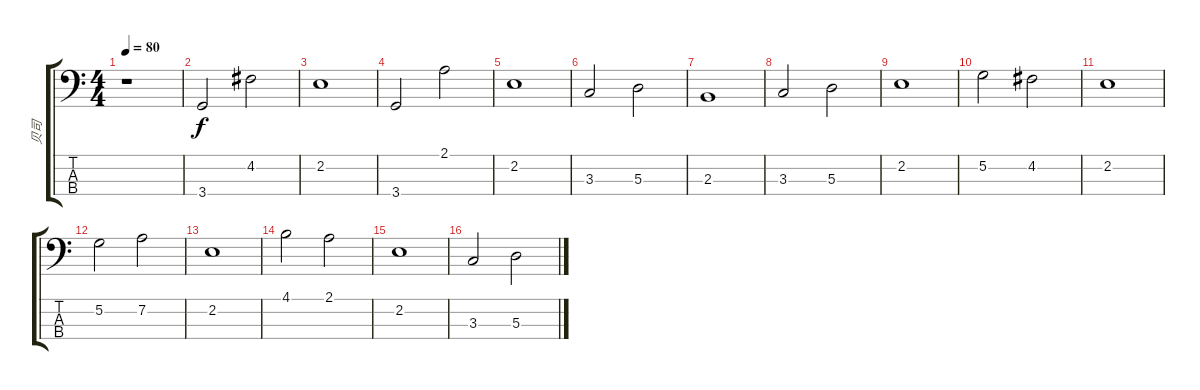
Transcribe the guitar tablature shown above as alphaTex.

\track ("贝司" "贝司") {instrument electricbassfinger}
\staff {score tabs}
\tuning (G2 D2 A1 E1) {hide}
\ts (4 4)
\tempo 80
\clef f4
\ks c
r.1{dy f instrument electricbassfinger} |
3.4.2 4.2.2 |
2.2.1 |
3.4.2 2.1.2 |
2.2.1 |
3.3.2 5.3.2 |
2.3.1 |
3.3.2 5.3.2 |
2.2.1 |
5.2.2 4.2.2 |
2.2.1 |
5.2.2 7.2.2 |
2.2.1 |
4.1.2 2.1.2 |
2.2.1 |
3.3.2 5.3.2
